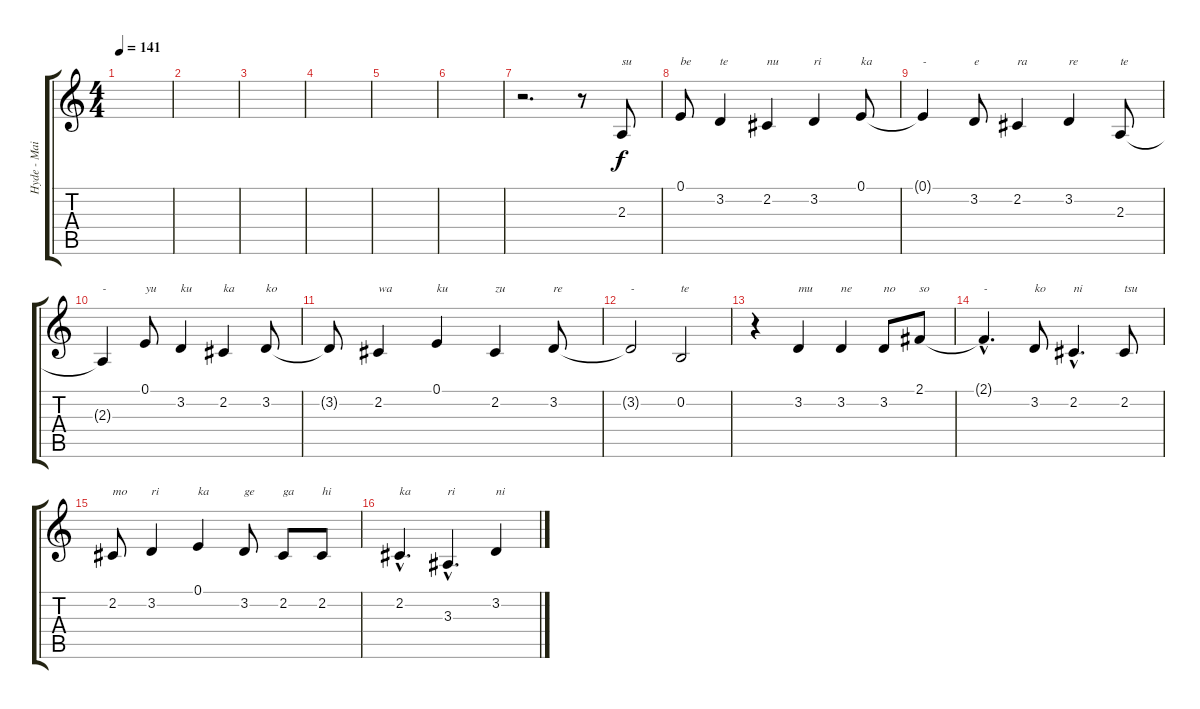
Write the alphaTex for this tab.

\track ("Hyde - Main" "Hyde - Mai") {instrument cello}
\staff {score tabs}
\tuning (E4 B3 G3 D3 A2 E2) {hide}
\ts (4 4)
\tempo 141
\clef g2
\ks c
|
|
|
|
|
|
r.2{d} r.8 2.3.8{txt "su"} |
0.1.8{txt "be"} 3.2.4{txt "te"} 2.2.4{txt "nu"} 3.2.4{txt "ri"} 0.1.8{txt "ka"} |
0.1{t}.4{txt "-"} 3.2.8{txt "e"} 2.2.4{txt "ra"} 3.2.4{txt "re"} 2.3.8{txt "te"} |
2.3{t}.4{txt "-"} 0.1.8{txt "yu"} 3.2.4{txt "ku"} 2.2.4{txt "ka"} 3.2.8{txt "ko"} |
3.2{t}.8 2.2.4{txt "wa"} 0.1.4{txt "ku"} 2.2.4{txt "zu"} 3.2.8{txt "re"} |
3.2{t}.2{txt "-"} 0.2.2{txt "te"} |
r.4 3.2.4{txt "mu"} 3.2.4{txt "ne"} 3.2.8{txt "no"} 2.1.8{txt "so"} |
2.1{hac t}.4{d txt "-"} 3.2.8{txt "ko"} 2.2{hac}.4{d txt "ni"} 2.2.8{txt "tsu"} |
2.2.8{txt "mo"} 3.2.4{txt "ri"} 0.1.4{txt "ka"} 3.2.8{txt "ge"} 2.2.8{txt "ga"} 2.2.8{txt "hi"} |
2.2{hac}.4{d txt "ka"} 3.3{hac}.4{d txt "ri"} 3.2.4{txt "ni"}
